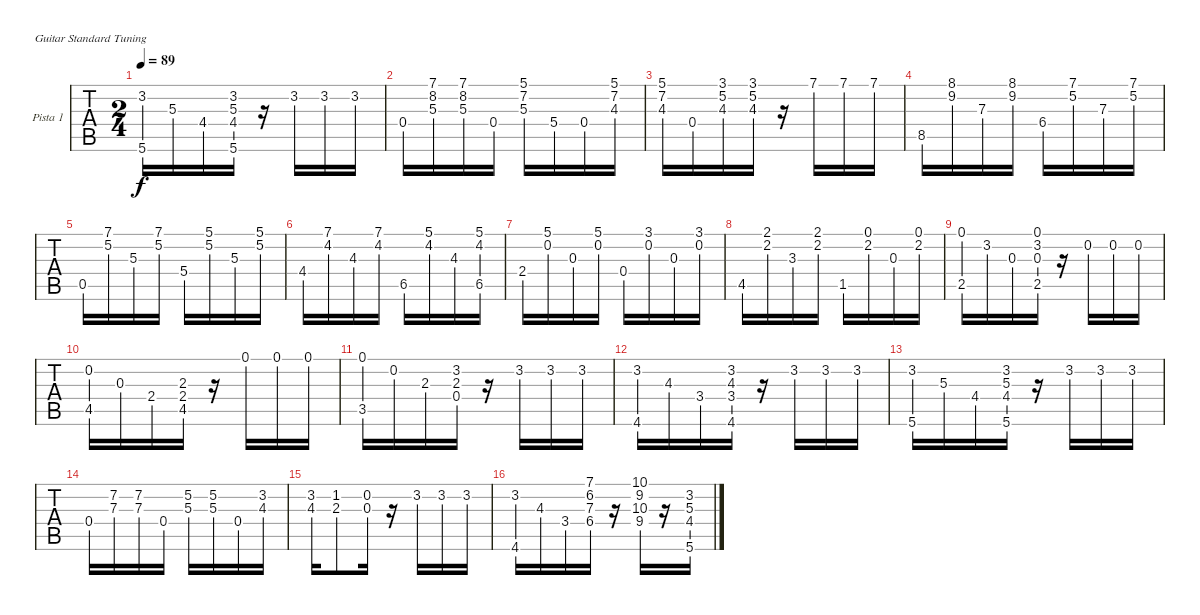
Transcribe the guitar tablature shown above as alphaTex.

\bracketExtendMode nobrackets
\firstSystemTrackNameOrientation horizontal
\otherSystemsTrackNameOrientation horizontal
\track ("Pista 1" "Pista 1") {instrument acousticguitarsteel}
\staff {tabs}
\tuning (E4 B3 G3 D3 A2 E2)
\ts (2 4)
\tempo 89
\clef g2
\ks g
(3.2 5.6).16{dy f} 5.3.16 4.4.16 (3.2 5.3 4.4 5.6).16 r.16 3.2.16 3.2.16 3.2.16 |
0.4.16 (7.1 8.2 5.3).16 (7.1 8.2 5.3).16 0.4.16 (5.1 7.2 5.3).16 5.4.16 0.4.16 (5.1 7.2 4.3).16 |
(5.1 7.2 4.3).16 0.4.16 (3.1 5.2 4.3).16 (3.1 5.2 4.3).16 r.16 7.1.16 7.1.16 7.1.16 |
8.5.16 (8.1 9.2).16 7.3.16 (8.1 9.2).16 6.4.16 (7.1 5.2).16 7.3.16 (7.1 5.2).16 |
0.5.16 (7.1 5.2).16 5.3.16 (7.1 5.2).16 5.4.16 (5.1 5.2).16 5.3.16 (5.1 5.2).16 |
4.4.16 (7.1 4.2).16 4.3.16 (7.1 4.2).16 6.5.16 (5.1 4.2).16 4.3.16 (5.1 4.2 6.5).16 |
2.4.16 (5.1 0.2).16 0.3.16 (5.1 0.2).16 0.4.16 (3.1 0.2).16 0.3.16 (3.1 0.2).16 |
4.5.16 (2.1 2.2).16 3.3.16 (2.1 2.2).16 1.5.16 (0.1 2.2).16 0.3.16 (0.1 2.2).16 |
(0.1 2.5).16 3.2.16 0.3.16 (0.1 3.2 0.3 2.5).16 r.16 0.2.16 0.2.16 0.2.16 |
(0.2 4.5).16 0.3.16 2.4.16 (2.3 2.4 4.5).16 r.16 0.1.16 0.1.16 0.1.16 |
(0.1 3.5).16 0.2.16 2.3.16 (3.2 2.3 0.4).16 r.16 3.2.16 3.2.16 3.2.16 |
(3.2 4.6).16 4.3.16 3.4.16 (3.2 4.3 3.4 4.6).16 r.16 3.2.16 3.2.16 3.2.16 |
(3.2 5.6).16 5.3.16 4.4.16 (3.2 5.3 4.4 5.6).16 r.16 3.2.16 3.2.16 3.2.16 |
0.4.16 (7.2 7.3).16 (7.2 7.3).16 0.4.16 (5.2 5.3).16 (5.2 5.3).16 0.4.16 (3.2 4.3).16 |
(3.2 4.3).16 (1.2 2.3).8 (0.2 0.3).16 r.16 3.2.16 3.2.16 3.2.16 |
(3.2 4.6).16 4.3.16 3.4.16 (7.1 6.2 7.3 6.4).16 r.16 (10.1 9.2 10.3 9.4).16 r.16 (3.2 5.3 4.4 5.6).16
